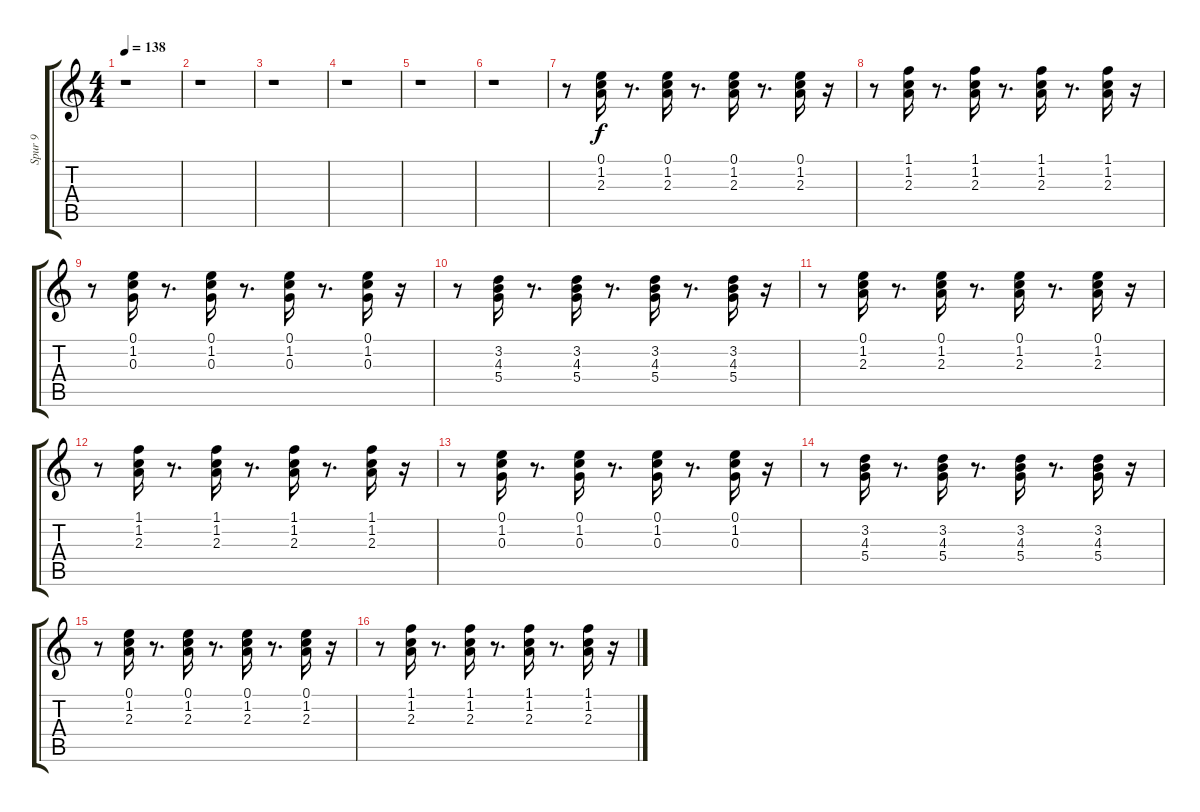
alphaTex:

\track ("Spur 9" "Spur 9") {instrument electricguitarmuted}
\staff {score tabs}
\tuning (E4 B3 G3 D3 A2 E2) {hide}
\ts (4 4)
\tempo 138
\clef g2
\ks c
r.1{dy f} |
r.1 |
r.1 |
r.1 |
r.1 |
r.1 |
r.8 (0.1 1.2 2.3).16 r.8{d} (0.1 1.2 2.3).16 r.8{d} (0.1 1.2 2.3).16 r.8{d} (0.1 1.2 2.3).16 r.16 |
r.8 (1.1 1.2 2.3).16 r.8{d} (1.1 1.2 2.3).16 r.8{d} (1.1 1.2 2.3).16 r.8{d} (1.1 1.2 2.3).16 r.16 |
r.8 (0.1 1.2 0.3).16 r.8{d} (0.1 1.2 0.3).16 r.8{d} (0.1 1.2 0.3).16 r.8{d} (0.1 1.2 0.3).16 r.16 |
r.8 (3.2 4.3 5.4).16 r.8{d} (3.2 4.3 5.4).16 r.8{d} (3.2 4.3 5.4).16 r.8{d} (3.2 4.3 5.4).16 r.16 |
r.8 (0.1 1.2 2.3).16 r.8{d} (0.1 1.2 2.3).16 r.8{d} (0.1 1.2 2.3).16 r.8{d} (0.1 1.2 2.3).16 r.16 |
r.8 (1.1 1.2 2.3).16 r.8{d} (1.1 1.2 2.3).16 r.8{d} (1.1 1.2 2.3).16 r.8{d} (1.1 1.2 2.3).16 r.16 |
r.8 (0.1 1.2 0.3).16 r.8{d} (0.1 1.2 0.3).16 r.8{d} (0.1 1.2 0.3).16 r.8{d} (0.1 1.2 0.3).16 r.16 |
r.8 (3.2 4.3 5.4).16 r.8{d} (3.2 4.3 5.4).16 r.8{d} (3.2 4.3 5.4).16 r.8{d} (3.2 4.3 5.4).16 r.16 |
r.8 (0.1 1.2 2.3).16 r.8{d} (0.1 1.2 2.3).16 r.8{d} (0.1 1.2 2.3).16 r.8{d} (0.1 1.2 2.3).16 r.16 |
r.8 (1.1 1.2 2.3).16 r.8{d} (1.1 1.2 2.3).16 r.8{d} (1.1 1.2 2.3).16 r.8{d} (1.1 1.2 2.3).16 r.16
